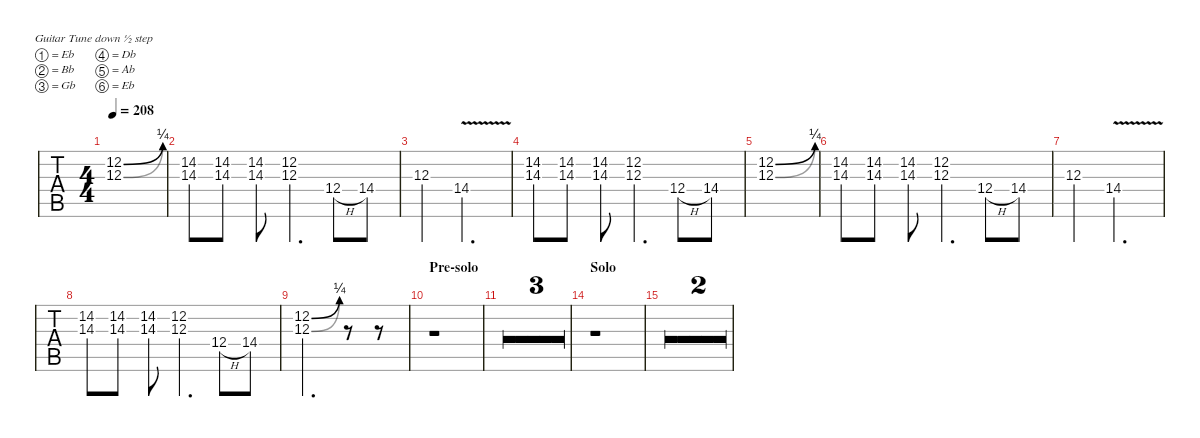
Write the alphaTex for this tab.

\defaultSystemsLayout 4
\hideDynamics
\bracketExtendMode nobrackets
\otherSystemsTrackNameOrientation horizontal
\track ("Rhythm Guitar 2 (Kirk)" "   ") {multiBarRest instrument distortionguitar}
\staff {tabs}
\tuning (Eb4 Bb3 Gb3 Db3 Ab2 Eb2)
\ts (4 4)
\tempo 208
\clef g2
\ks c
(12.3{be (bend 0 0 46.8 1) acc #} 12.2{be (bend 0 0 43.8 1) acc #}).1{dy mf} |
(14.3{acc #} 14.2).8 (14.3{acc #} 14.2).8 (14.3{acc #} 14.2).8 (12.3{acc #} 12.2{acc #}).4{d} 12.4{h acc #}.8 14.4{acc #}.8 |
12.3{acc #}.4 14.4{v acc #}.2{d} |
(14.3{acc #} 14.2).8 (14.3{acc #} 14.2).8 (14.3{acc #} 14.2).8 (12.3{acc #} 12.2{acc #}).4{d} 12.4{h acc #}.8 14.4{acc #}.8 |
(12.3{be (bend 0 0 46.8 1) acc #} 12.2{be (bend 0 0 43.8 1) acc #}).1 |
(14.3{acc #} 14.2).8 (14.3{acc #} 14.2).8 (14.3{acc #} 14.2).8 (12.3{acc #} 12.2{acc #}).4{d} 12.4{h acc #}.8 14.4{acc #}.8 |
12.3{acc #}.4 14.4{v acc #}.2{d} |
(14.3{acc #} 14.2).8 (14.3{acc #} 14.2).8 (14.3{acc #} 14.2).8 (12.3{acc #} 12.2{acc #}).4{d} 12.4{h acc #}.8 14.4{acc #}.8 |
(12.3{be (bend 0 0 46.8 1) acc #} 12.2{be (bend 0 0 43.8 1) acc #}).2{d} r.8 r.8 |
\section ("" "Pre-solo")
r.1 |
r.1 |
r.1 |
r.1 |
\section ("" "Solo")
r.1 |
r.1 |
r.1
